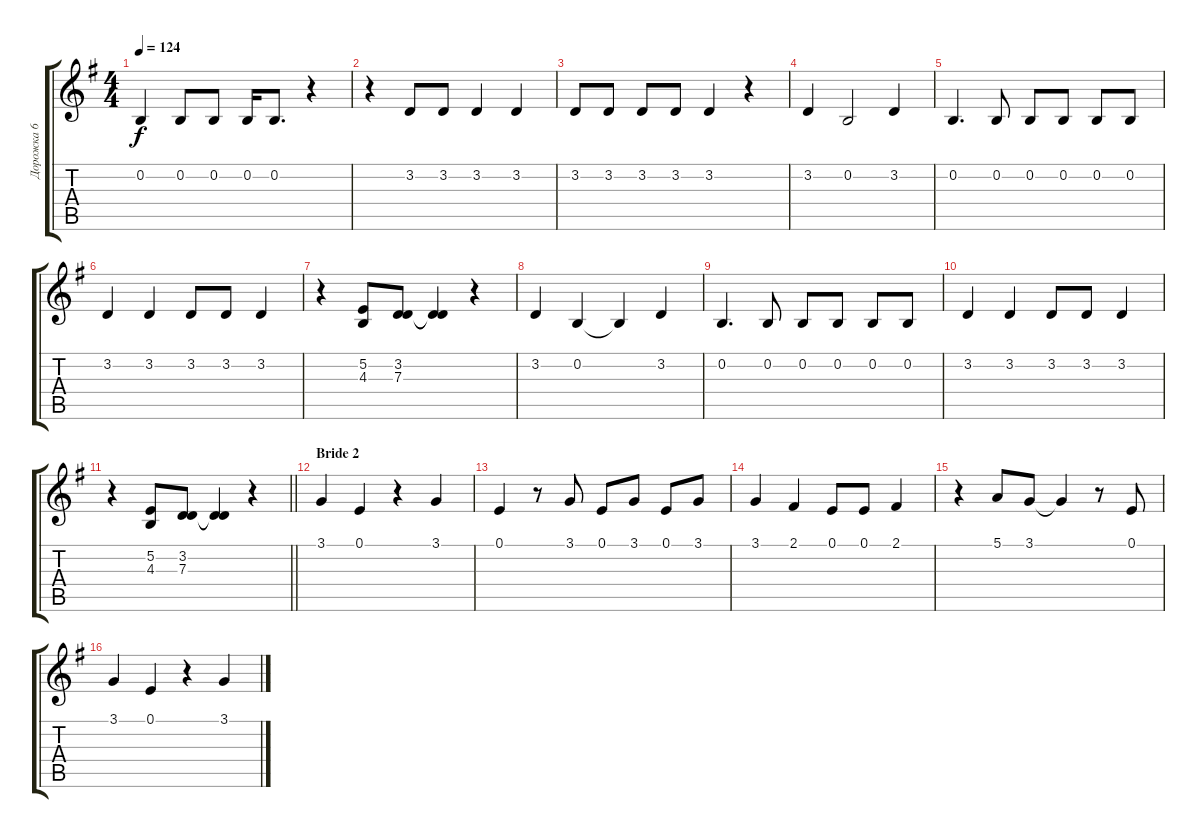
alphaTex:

\track ("Дорожка 6" "Дорожка 6") {instrument altosax}
\staff {score tabs}
\tuning (E4 B3 G3 D3 A2 E2) {hide}
\ts (4 4)
\tempo 124
\clef g2
\ks g
0.2.4{dy f} 0.2.8 0.2.8 0.2.16 0.2.8{d} r.4 |
r.4 3.2.8 3.2.8 3.2.4 3.2.4 |
3.2.8 3.2.8 3.2.8 3.2.8 3.2.4 r.4 |
3.2.4 0.2.2 3.2.4 |
0.2.4{d} 0.2.8 0.2.8 0.2.8 0.2.8 0.2.8 |
3.2.4 3.2.4 3.2.8 3.2.8 3.2.4 |
r.4 (5.2 4.3).8 (3.2 7.3).8 (3.2{t} 7.3{t}).4 r.4 |
3.2.4 0.2.4 0.2{t}.4 3.2.4 |
0.2.4{d} 0.2.8 0.2.8 0.2.8 0.2.8 0.2.8 |
3.2.4 3.2.4 3.2.8 3.2.8 3.2.4 |
\barLineRight lightlight
r.4 (5.2 4.3).8 (3.2 7.3).8 (3.2{t} 7.3{t}).4 r.4 |
\section ("" "Bride 2")
3.1.4 0.1.4 r.4 3.1.4 |
0.1.4 r.8 3.1.8 0.1.8 3.1.8 0.1.8 3.1.8 |
3.1.4 2.1.4 0.1.8 0.1.8 2.1.4 |
r.4 5.1.8 3.1.8 3.1{t}.4 r.8 0.1.8 |
3.1.4 0.1.4 r.4 3.1.4
